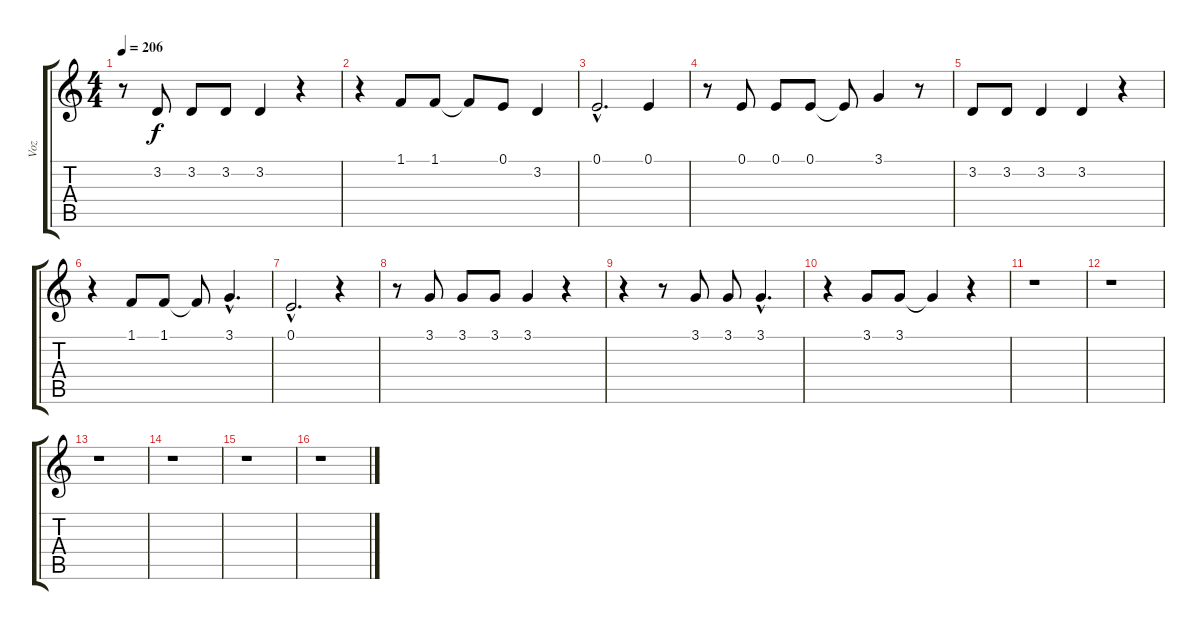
\track ("Voz" "Voz") {instrument sopranosax}
\staff {score tabs}
\tuning (E4 B3 G3 D3 A2 E2) {hide}
\ts (4 4)
\tempo 206
\clef g2
\ks c
r.8{dy f} 3.2.8 3.2.8 3.2.8 3.2.4 r.4 |
r.4 1.1.8 1.1.8 1.1{t}.8 0.1.8 3.2.4 |
0.1{hac}.2{d} 0.1.4 |
r.8 0.1.8 0.1.8 0.1.8 0.1{t}.8 3.1.4 r.8 |
3.2.8 3.2.8 3.2.4 3.2.4 r.4 |
r.4 1.1.8 1.1.8 1.1{t}.8 3.1{hac}.4{d} |
0.1{hac}.2{d} r.4 |
r.8 3.1.8 3.1.8 3.1.8 3.1.4 r.4 |
r.4 r.8 3.1.8 3.1.8 3.1{hac}.4{d} |
r.4 3.1.8 3.1.8 3.1{t}.4 r.4 |
r.1 |
r.1 |
r.1 |
r.1 |
r.1 |
r.1
